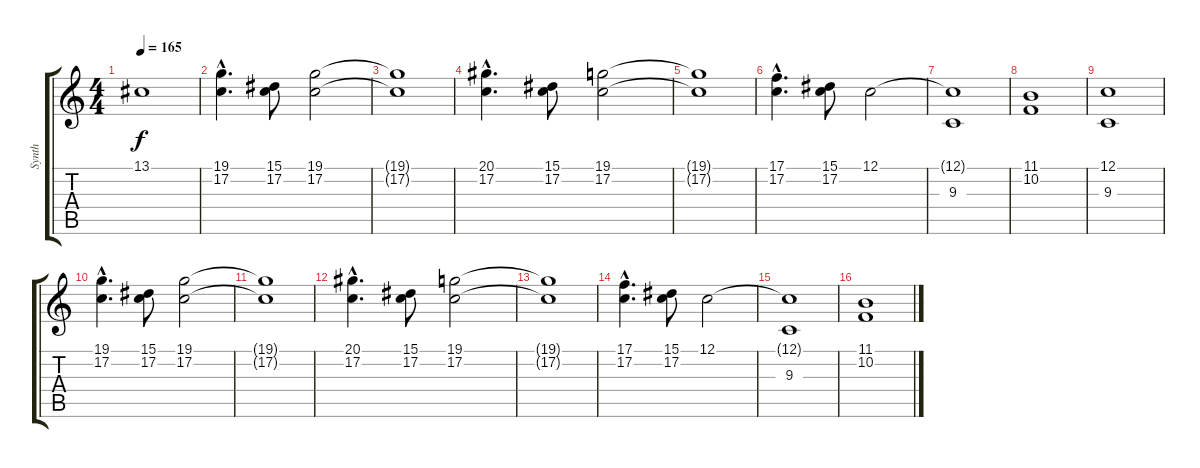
\track ("Synth" "Synth") {instrument stringensemble1}
\staff {score tabs}
\tuning (C4 G3 Eb3 Bb2 F2 C2) {hide}
\ts (4 4)
\tempo 165
\clef g2
\ks c
13.1.1{dy f} |
(19.1{hac} 17.2{hac}).4{d} (15.1 17.2).8 (19.1 17.2).2 |
(19.1{t} 17.2{t}).1 |
(20.1{hac} 17.2{hac}).4{d} (15.1 17.2).8 (19.1 17.2).2 |
(19.1{t} 17.2{t}).1 |
(17.1{hac} 17.2{hac}).4{d} (15.1 17.2).8 12.1.2 |
(12.1{t} 9.3).1 |
(11.1 10.2).1 |
(12.1 9.3).1 |
(19.1{hac} 17.2{hac}).4{d} (15.1 17.2).8 (19.1 17.2).2 |
(19.1{t} 17.2{t}).1 |
(20.1{hac} 17.2{hac}).4{d} (15.1 17.2).8 (19.1 17.2).2 |
(19.1{t} 17.2{t}).1 |
(17.1{hac} 17.2{hac}).4{d} (15.1 17.2).8 12.1.2 |
(12.1{t} 9.3).1 |
(11.1 10.2).1
